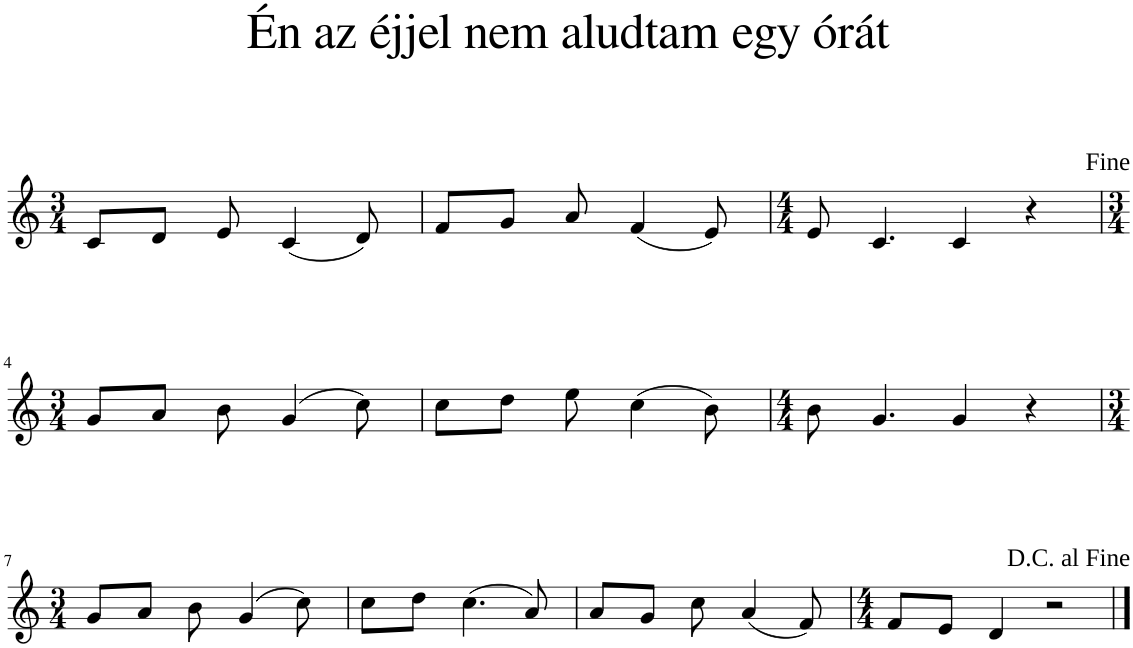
**kern
*part1
*staff1
*I"Piano
*I'Pno
*clefG2
*k[]
*M3/4
=1
8c/L
8d/J
8e/
(4c/
8d/)
=2
8f/L
8g/J
8a/
(4f/
8e/)
=3
*M4/4
8e/
4.c/
4c/
4r
!LO:TX:a:t=<font face="Times New Roman"/>Fine
!!LO:LB:g=z
=4
*M3/4
8g/L
8a/J
8b\
(4g/
8cc\)
=5
8cc\L
8dd\J
8ee\
(4cc\
8b\)
=6
*M4/4
8b\
4.g/
4g/
4r
!!LO:LB:g=z
=7
*M3/4
8g/L
8a/J
8b\
(4g/
8cc\)
=8
8cc\L
8dd\J
(4.cc\
8a/)
=9
8a/L
8g/J
8cc\
(4a/
8f/)
=10
*M4/4
8f/L
8e/J
4d/
2r
!LO:TX:a:t=<font face="Times New Roman"/>D.C. al Fine
==
*-
